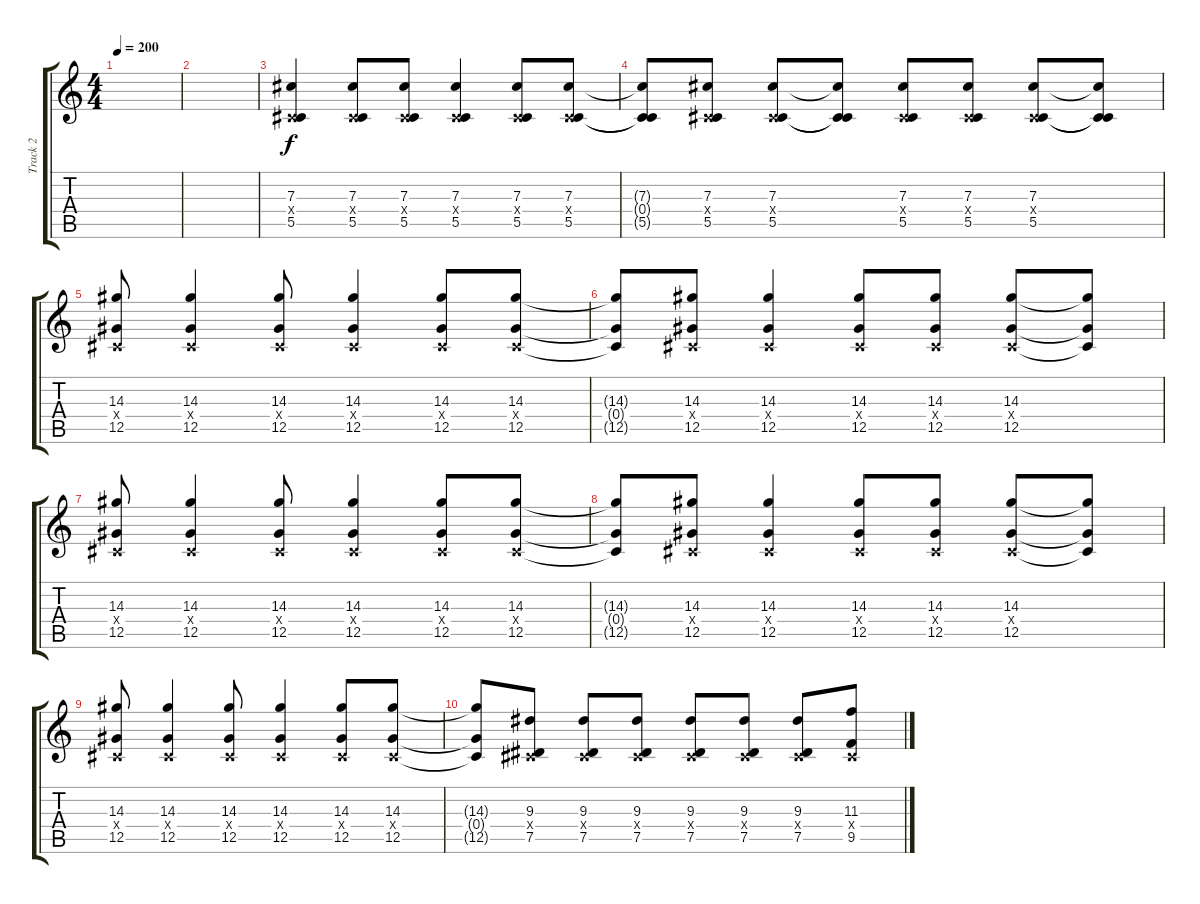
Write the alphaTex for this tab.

\track ("Track 2" "Track 2") {instrument distortionguitar}
\staff {score tabs}
\tuning (Eb4 Bb3 Gb3 Db3 Ab2 Db2) {hide}
\ts (4 4)
\tempo 200
\clef g2
\ks c
|
|
(7.3 0.4{x} 5.5).4{volume 16} (7.3 0.4{x} 5.5).8 (7.3 0.4{x} 5.5).8 (7.3 0.4{x} 5.5).4 (7.3 0.4{x} 5.5).8 (7.3 0.4{x} 5.5).8 |
(7.3{t} 0.4{t} 5.5{t}).8 (7.3 0.4{x} 5.5).8 (7.3 0.4{x} 5.5).8 (7.3{t} 0.4{t} 5.5{t}).8 (7.3 0.4{x} 5.5).8 (7.3 0.4{x} 5.5).8 (7.3 0.4{x} 5.5).8 (7.3{t} 0.4{t} 5.5{t}).8 |
(14.3 0.4{x} 12.5).8 (14.3 0.4{x} 12.5).4 (14.3 0.4{x} 12.5).8 (14.3 0.4{x} 12.5).4 (14.3 0.4{x} 12.5).8 (14.3 0.4{x} 12.5).8 |
(14.3{t} 0.4{t} 12.5{t}).8 (14.3 0.4{x} 12.5).8 (14.3 0.4{x} 12.5).4 (14.3 0.4{x} 12.5).8 (14.3 0.4{x} 12.5).8 (14.3 0.4{x} 12.5).8 (14.3{t} 0.4{t} 12.5{t}).8 |
(14.3 0.4{x} 12.5).8 (14.3 0.4{x} 12.5).4 (14.3 0.4{x} 12.5).8 (14.3 0.4{x} 12.5).4 (14.3 0.4{x} 12.5).8 (14.3 0.4{x} 12.5).8 |
(14.3{t} 0.4{t} 12.5{t}).8 (14.3 0.4{x} 12.5).8 (14.3 0.4{x} 12.5).4 (14.3 0.4{x} 12.5).8 (14.3 0.4{x} 12.5).8 (14.3 0.4{x} 12.5).8 (14.3{t} 0.4{t} 12.5{t}).8 |
(14.3 0.4{x} 12.5).8 (14.3 0.4{x} 12.5).4 (14.3 0.4{x} 12.5).8 (14.3 0.4{x} 12.5).4 (14.3 0.4{x} 12.5).8 (14.3 0.4{x} 12.5).8 |
(14.3{t} 0.4{t} 12.5{t}).8 (9.3 0.4{x} 7.5).8 (9.3 0.4{x} 7.5).8 (9.3 0.4{x} 7.5).8 (9.3 0.4{x} 7.5).8 (9.3 0.4{x} 7.5).8 (9.3 0.4{x} 7.5).8 (11.3 0.4{x} 9.5).8
